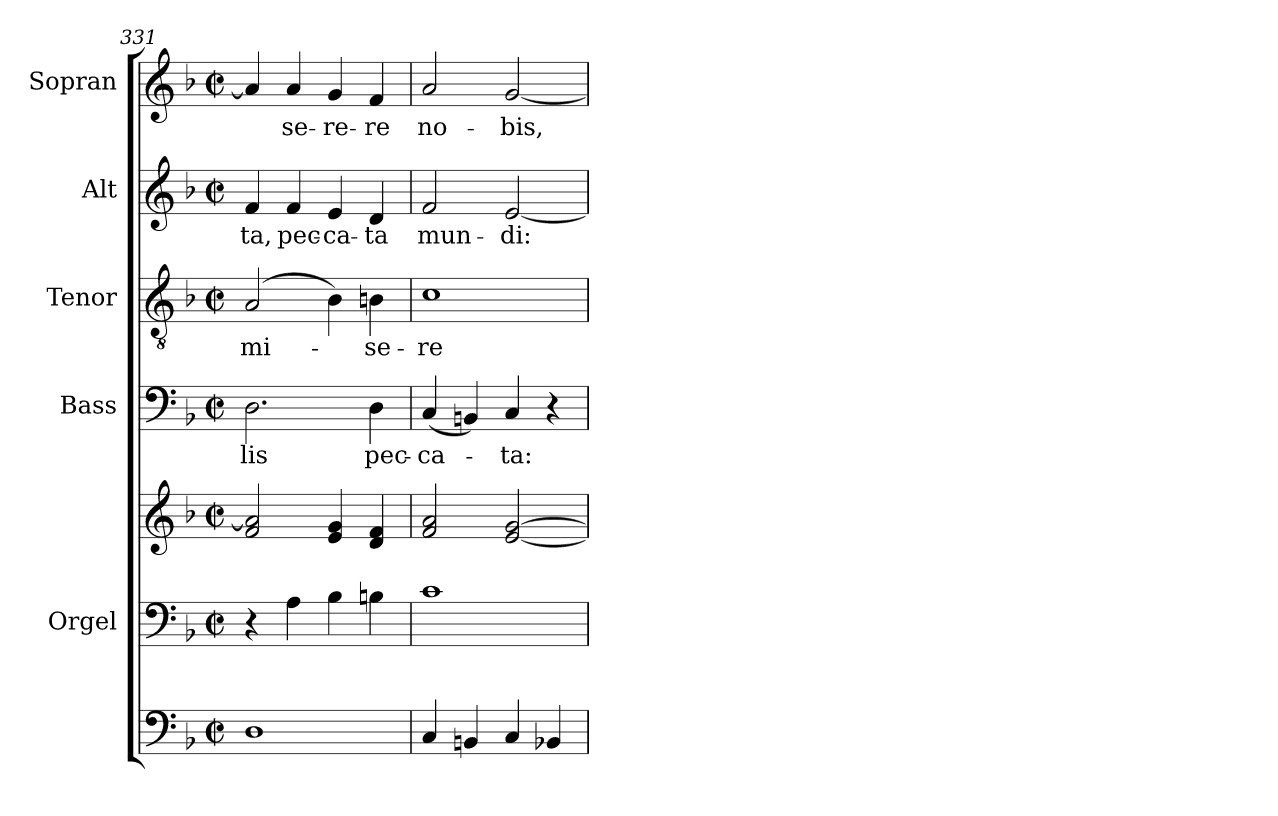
**kern	**kern	**kern	**kern	**text	**kern	**text	**kern	**text	**kern	**text
*part6	*part5	*part5	*part4	*part4	*part3	*part3	*part2	*part2	*part1	*part1
*staff7	*staff6	*staff5	*staff4	*staff4	*staff3	*staff3	*staff2	*staff2	*staff1	*staff1
*	*I"Orgel	*	*I"Bass	*	*I"Tenor	*	*I"Alt	*	*I"Sopran	*
*	*I'Org.	*	*I'B	*	*I'T	*	*I'A	*	*I'S	*
*clefF4	*clefF4	*clefG2	*clefF4	*	*clefGv2	*	*clefG2	*	*clefG2	*
*ITrd7c12	*	*	*	*	*	*	*	*	*	*
*k[b-]	*k[b-]	*k[b-]	*k[b-]	*	*k[b-]	*	*k[b-]	*	*k[b-]	*
*F:	*F:	*F:	*F:	*	*F:	*	*F:	*	*F:	*
*M2/2	*M2/2	*M2/2	*M2/2	*	*M2/2	*	*M2/2	*	*M2/2	*
*met(c|)	*met(c|)	*met(c|)	*met(c|)	*	*met(c|)	*	*met(c|)	*	*met(c|)	*
=331	=331	=331	=331	=331	=331	=331	=331	=331	=331	=331
!	!	!	!	!LO:LY:b	!	!LO:LY:b	!	!LO:LY:b	!	!
1DD	4r	2f/ 2a/]	2.D\	-lis	(2A/	mi-	4f/	-ta,	4a/]	.
!	!	!	!	!	!	!	!	!LO:LY:b	!	!LO:LY:b
.	4A\	.	.	.	.	.	4f/	pec-	4a/	-se-
!	!	!	!	!	!	!	!	!LO:LY:b	!	!LO:LY:b
.	4B-\	4e/ 4g/	.	.	4B-\)	.	4e/	-ca-	4g/	-re-
!	!	!	!	!LO:LY:b	!	!LO:LY:b	!	!LO:LY:b	!	!LO:LY:b
.	4Bn\	4d/ 4f/	4D\	pec-	4Bn\	-se-	4d/	-ta	4f/	-re
=332	=332	=332	=332	=332	=332	=332	=332	=332	=332	=332
!	!	!	!	!LO:LY:b	!	!LO:LY:b	!	!LO:LY:b	!	!LO:LY:b
4CC/	1c	2f/ 2a/	(<4C/	-ca-	1c	-re-	2f/	mun-	2a/	no-
4BBBn/	.	.	4BBn/)	.	.	.	.	.	.	.
!	!	!	!	!LO:LY:b	!	!	!	!LO:LY:b	!	!LO:LY:b
4CC/	.	[2e/ [2g/	4C/	-ta:	.	.	[2e/	-di:	[2g/	-bis,
4BBB-X/	.	.	4r	.	.	.	.	.	.	.
=	=	=	=	=	=	=	=	=	=	=
*-	*-	*-	*-	*-	*-	*-	*-	*-	*-	*-
